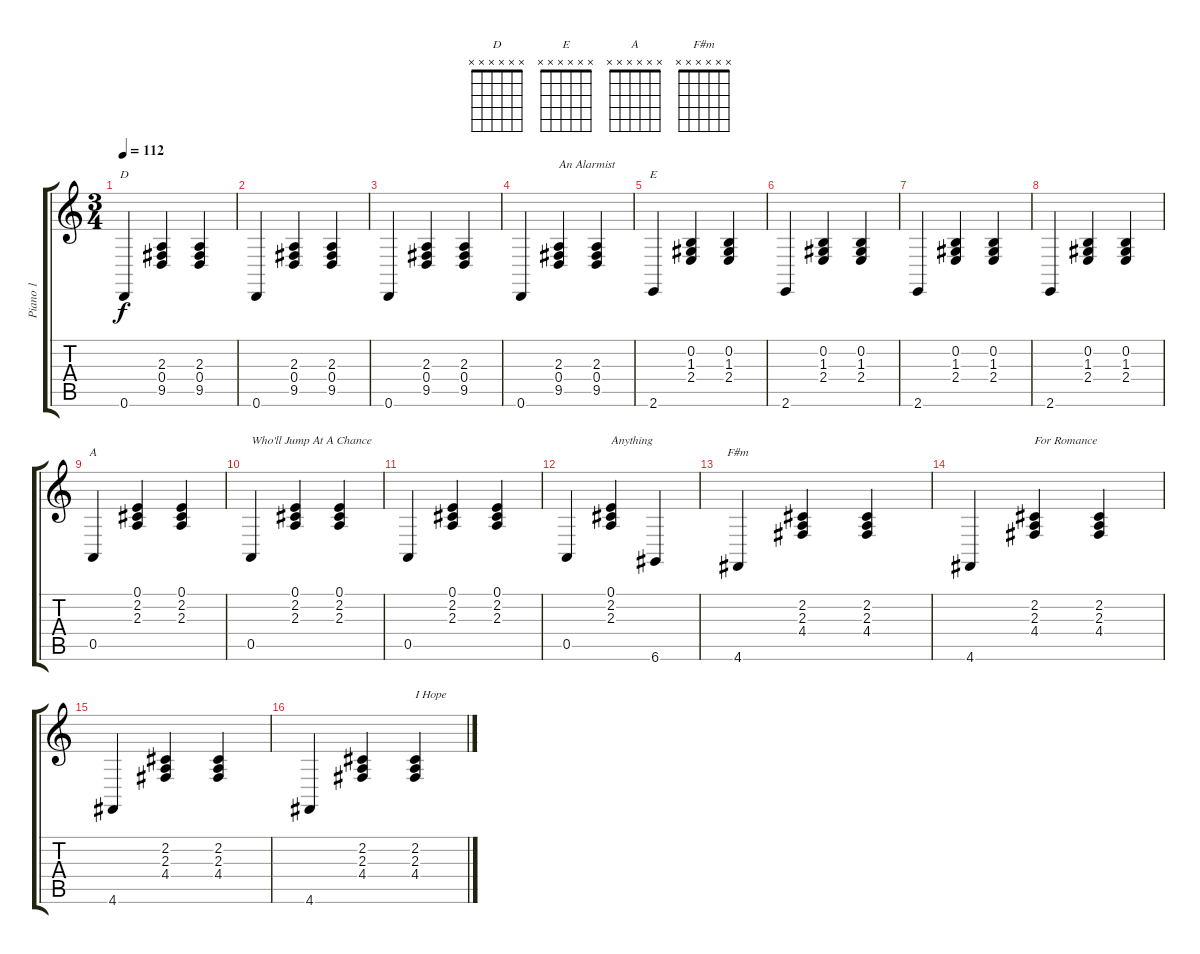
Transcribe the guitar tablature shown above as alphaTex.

\track ("Piano 1" "Piano 1") {instrument acousticgrandpiano}
\staff {score tabs}
\tuning (E4 B3 G3 D3 A2 D2) {hide}
\chord ("D" x x x x x x)
\chord ("E" x x x x x x)
\chord ("A" x x x x x x)
\chord ("F#m" x x x x x x)
\ts (3 4)
\tempo 112
\clef g2
\ks c
0.6.4{ch "D" dy f} (2.3 0.4 9.5).4 (2.3 0.4 9.5).4 |
0.6.4 (2.3 0.4 9.5).4 (2.3 0.4 9.5).4 |
0.6.4 (2.3 0.4 9.5).4 (2.3 0.4 9.5).4 |
0.6.4 (2.3 0.4 9.5).4{txt "An Alarmist"} (2.3 0.4 9.5).4 |
2.6.4{ch "E"} (0.2 1.3 2.4).4 (0.2 1.3 2.4).4 |
2.6.4 (0.2 1.3 2.4).4 (0.2 1.3 2.4).4 |
2.6.4 (0.2 1.3 2.4).4 (0.2 1.3 2.4).4 |
2.6.4 (0.2 1.3 2.4).4 (0.2 1.3 2.4).4 |
0.5.4{ch "A"} (0.1 2.2 2.3).4 (0.1 2.2 2.3).4 |
0.5.4{txt "Who'll Jump At A Chance"} (0.1 2.2 2.3).4 (0.1 2.2 2.3).4 |
0.5.4 (0.1 2.2 2.3).4 (0.1 2.2 2.3).4 |
0.5.4 (0.1 2.2 2.3).4{txt "Anything"} 6.6.4 |
4.6.4{ch "F#m"} (2.2 2.3 4.4).4 (2.2 2.3 4.4).4 |
4.6.4 (2.2 2.3 4.4).4{txt "For Romance"} (2.2 2.3 4.4).4 |
4.6.4 (2.2 2.3 4.4).4 (2.2 2.3 4.4).4 |
4.6.4 (2.2 2.3 4.4).4 (2.2 2.3 4.4).4{txt "I Hope"}
